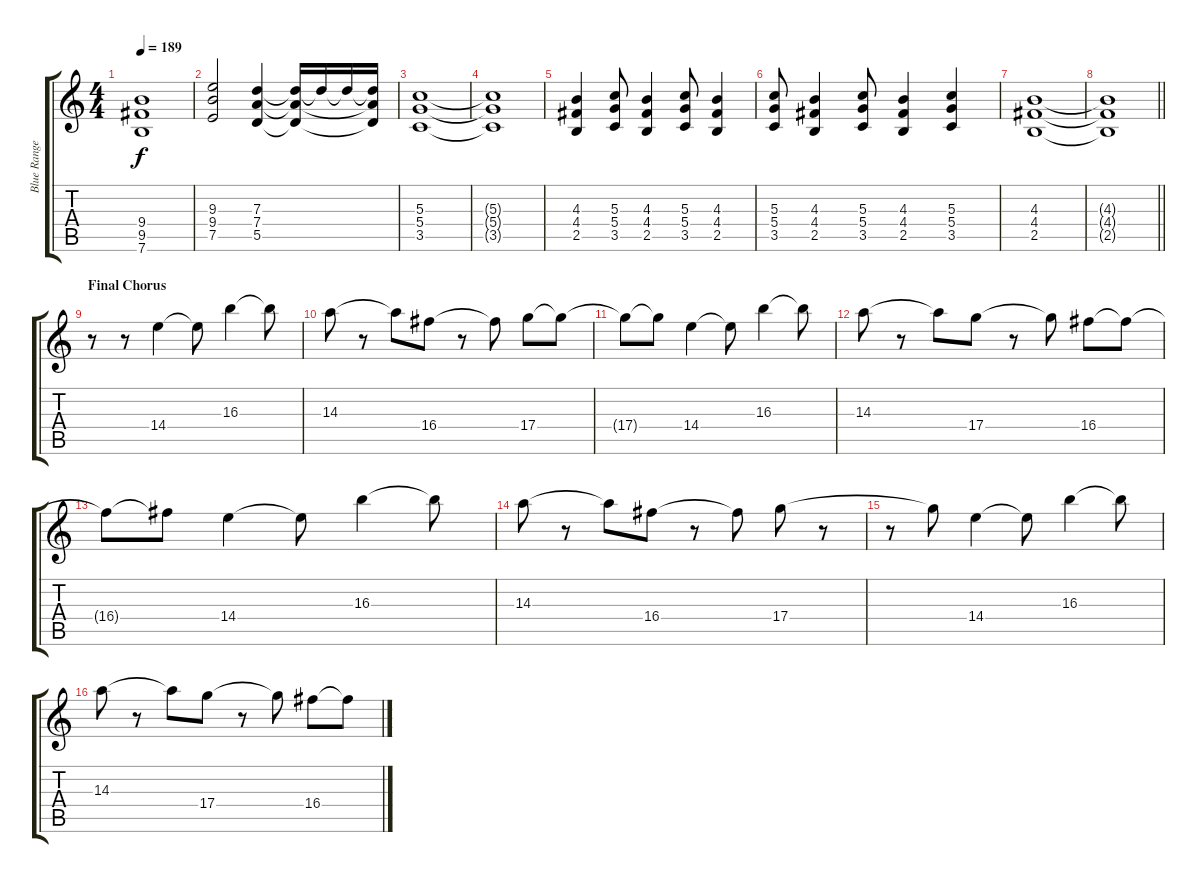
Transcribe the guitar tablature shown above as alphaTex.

\track ("Blue Ranger (Guitar 2)" "Blue Range") {instrument distortionguitar}
\staff {score tabs}
\tuning (E4 B3 G3 D3 A2 E2) {hide}
\ts (4 4)
\tempo 189
\clef g2
\ks c
(9.4 9.5 7.6).1{dy f} |
(9.3 9.4 7.5).2 (7.3 7.4 5.5).4 (7.3{t} 7.4{t} 5.5{t}).16 7.3{t}.16 7.3{t}.16 (7.3{t} 7.4{t} 5.5{t}).16 |
(5.3 5.4 3.5).1 |
(5.3{t} 5.4{t} 3.5{t}).1 |
(4.3 4.4 2.5).4 (5.3 5.4 3.5).8 (4.3 4.4 2.5).4 (5.3 5.4 3.5).8 (4.3 4.4 2.5).4 |
(5.3 5.4 3.5).8 (4.3 4.4 2.5).4 (5.3 5.4 3.5).8 (4.3 4.4 2.5).4 (5.3 5.4 3.5).4 |
(4.3 4.4 2.5).1 |
\barLineRight lightlight
(4.3{t} 4.4{t} 2.5{t}).1 |
\section ("" "Final Chorus")
r.8 r.8 14.4.4 14.4{t}.8 16.3.4 16.3{t}.8 |
14.3.8 r.8 14.3{t}.8 16.4.8 r.8 16.4{t}.8 17.4.8 17.4{t}.8 |
17.4{t}.8 17.4{t}.8 14.4.4 14.4{t}.8 16.3.4 16.3{t}.8 |
14.3.8 r.8 14.3{t}.8 17.4.8 r.8 17.4{t}.8 16.4.8 16.4{t}.8 |
16.4{t}.8 16.4{t}.8 14.4.4 14.4{t}.8 16.3.4 16.3{t}.8 |
14.3.8 r.8 14.3{t}.8 16.4.8 r.8 16.4{t}.8 17.4.8 r.8 |
r.8 17.4{t}.8 14.4.4 14.4{t}.8 16.3.4 16.3{t}.8 |
14.3.8 r.8 14.3{t}.8 17.4.8 r.8 17.4{t}.8 16.4.8 16.4{t}.8
